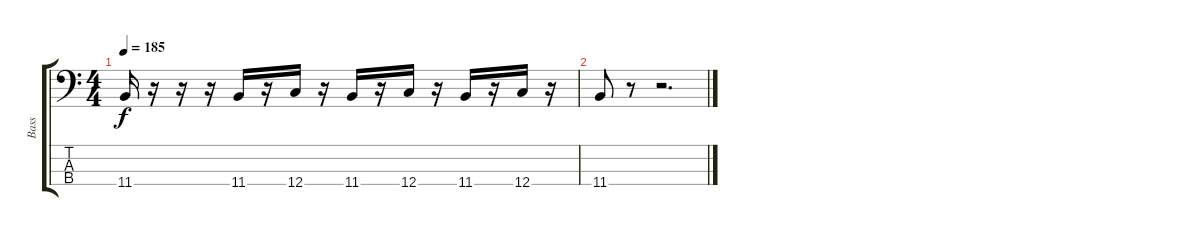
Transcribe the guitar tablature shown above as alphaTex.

\track ("Bass" "Bass") {instrument electricbasspick}
\staff {score tabs}
\tuning (F2 C2 G1 C1) {hide}
\ts (4 4)
\tempo 185
\clef f4
\ks c
11.4.16{dy f} r.16 r.16 r.16 11.4.16 r.16 12.4.16 r.16 11.4.16 r.16 12.4.16 r.16 11.4.16 r.16 12.4.16 r.16 |
11.4.8 r.8 r.2{d}
